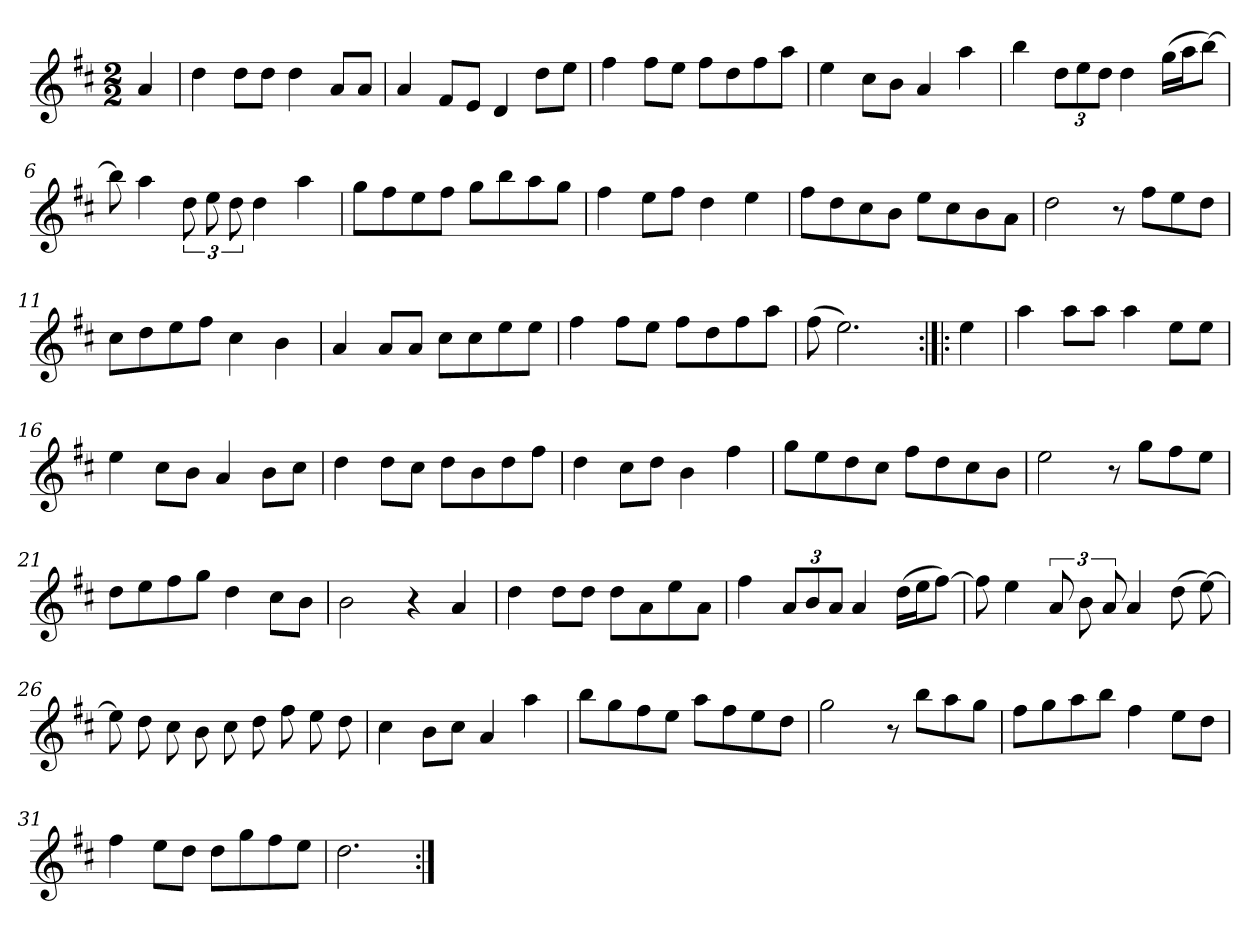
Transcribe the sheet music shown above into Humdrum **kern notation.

**kern
*part1
*staff1
*clefG2
*k[f#c#]
*D:
*M2/2
*MM120
=
4a
=1
4dd
8dd\L
8dd\J
4dd
8a/L
8a/J
=2
4a
8f#/L
8e/J
4d
8dd\L
8ee\J
=3
4ff#
8ff#\L
8ee\J
8ff#\L
8dd\
8ff#\
8aa\J
=4
4ee
8cc#\L
8b\J
4a
4aa
=5
4bb
12dd\L
12ee\
12dd\J
4dd
(16gg\LL
16aa\J
[8bb\J)
=6
8bb]
4aa
12dd
12ee
12dd
4dd
4aa
=7
8gg\L
8ff#\
8ee\
8ff#\J
8gg\L
8bb\
8aa\
8gg\J
=8
4ff#
8ee\L
8ff#\J
4dd
4ee
=9
8ff#\L
8dd\
8cc#\
8b\J
8ee\L
8cc#\
8b\
8a\J
=10
2dd
8r
8ff#\L
8ee\
8dd\J
=11
8cc#\L
8dd\
8ee\
8ff#\J
4cc#
4b
=12
4a
8a/L
8a/J
8cc#\L
8cc#\
8ee\
8ee\J
=13
4ff#
8ff#\L
8ee\J
8ff#\L
8dd\
8ff#\
8aa\J
=14
(8ff#
2.ee)
=:|!|:
4ee
=15
4aa
8aa\L
8aa\J
4aa
8ee\L
8ee\J
=16
4ee
8cc#\L
8b\J
4a
8b\L
8cc#\J
=17
4dd
8dd\L
8cc#\J
8dd\L
8b\
8dd\
8ff#\J
=18
4dd
8cc#\L
8dd\J
4b
4ff#
=19
8gg\L
8ee\
8dd\
8cc#\J
8ff#\L
8dd\
8cc#\
8b\J
=20
2ee
8r
8gg\L
8ff#\
8ee\J
=21
8dd\L
8ee\
8ff#\
8gg\J
4dd
8cc#\L
8b\J
=22
2b
4r
4a
=23
4dd
8dd\L
8dd\J
8dd\L
8a\
8ee\
8a\J
=24
4ff#
12a/L
12b/
12a/J
4a
(16dd\LL
16ee\J
[8ff#\J)
=25
8ff#]
4ee
12a
12b
12a
4a
(8dd
[8ee)
=26
8ee]
8dd
8cc#
8b
8cc#
8dd
8ff#
8ee
8dd
=27
4cc#
8b\L
8cc#\J
4a
4aa
=28
8bb\L
8gg\
8ff#\
8ee\J
8aa\L
8ff#\
8ee\
8dd\J
=29
2gg
8r
8bb\L
8aa\
8gg\J
=30
8ff#\L
8gg\
8aa\
8bb\J
4ff#
8ee\L
8dd\J
=31
4ff#
8ee\L
8dd\J
8dd\L
8gg\
8ff#\
8ee\J
=32
2.dd
=:|!
*-
